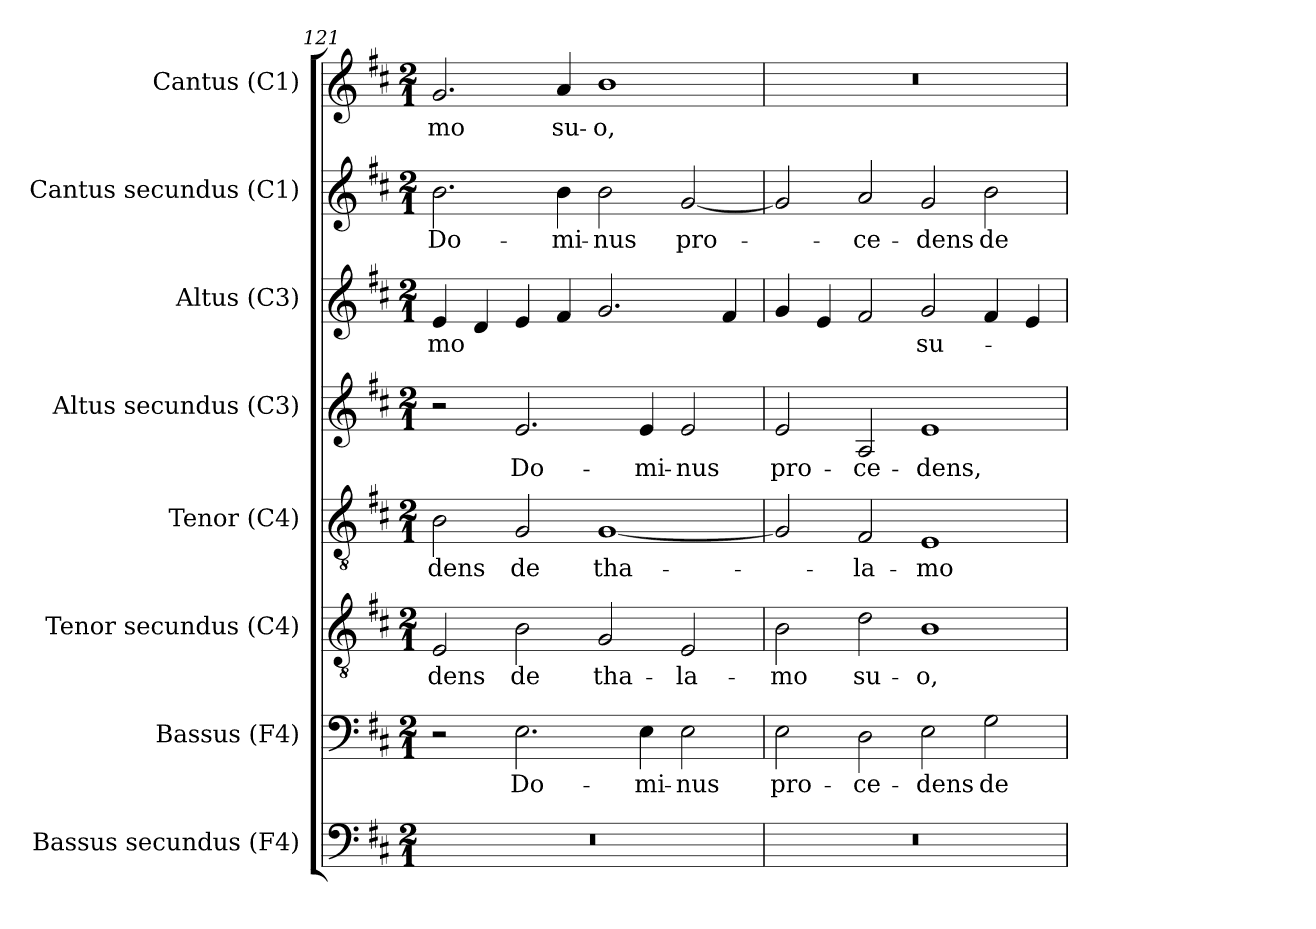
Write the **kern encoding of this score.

**kern	**kern	**text	**kern	**text	**kern	**text	**kern	**text	**kern	**text	**kern	**text	**kern	**text
*part8	*part7	*part7	*part6	*part6	*part5	*part5	*part4	*part4	*part3	*part3	*part2	*part2	*part1	*part1
*staff8	*staff7	*staff7	*staff6	*staff6	*staff5	*staff5	*staff4	*staff4	*staff3	*staff3	*staff2	*staff2	*staff1	*staff1
*I"Bassus secundus (F4)	*I"Bassus (F4)	*	*I"Tenor secundus (C4)	*	*I"Tenor (C4)	*	*I"Altus secundus (C3)	*	*I"Altus (C3)	*	*I"Cantus secundus (C1)	*	*I"Cantus (C1)	*
*I'B2	*I'B.	*	*I'T2	*	*I'T.	*	*I'A2	*	*I'A.	*	*I'C2	*	*I'C.	*
*clefF4	*clefF4	*	*clefGv2	*	*clefGv2	*	*clefG2	*	*clefG2	*	*clefG2	*	*clefG2	*
*	*	*	*	*	*ITrd7c12	*	*	*	*	*	*	*	*	*
*k[f#c#]	*k[f#c#]	*	*k[f#c#]	*	*k[f#c#]	*	*k[f#c#]	*	*k[f#c#]	*	*k[f#c#]	*	*k[f#c#]	*
*D:	*D:	*	*D:	*	*D:	*	*D:	*	*D:	*	*D:	*	*D:	*
*M2/1	*M2/1	*	*M2/1	*	*M2/1	*	*M2/1	*	*M2/1	*	*M2/1	*	*M2/1	*
=121	=121	=121	=121	=121	=121	=121	=121	=121	=121	=121	=121	=121	=121	=121
!LO:N:vis=1	!	!	!	!	!	!	!	!	!	!	!	!	!	!
!	!	!	!	!LO:LY:b:color=#000000	!	!	!	!	!	!	!	!	!	!
!	!	!	!	!	!	!LO:LY:b:color=#000000	!	!	!	!	!	!	!	!
!	!	!	!	!	!	!	!	!	!	!LO:LY:b:color=#000000	!	!	!	!
!	!	!	!	!	!	!	!	!	!	!	!	!LO:LY:b:color=#000000	!	!
!	!	!	!	!	!	!	!	!	!	!	!	!	!	!LO:LY:b:color=#000000
0r	2r	.	2Ei/	-dens	2BBi\	-dens	2r	.	4ei/	-mo	2.bi\	Do-	2.gi/	-mo
.	.	.	.	.	.	.	.	.	4di/	.	.	.	.	.
!	!	!LO:LY:b:color=#000000	!	!	!	!	!	!	!	!	!	!	!	!
!	!	!	!	!LO:LY:b:color=#000000	!	!	!	!	!	!	!	!	!	!
!	!	!	!	!	!	!LO:LY:b:color=#000000	!	!	!	!	!	!	!	!
!	!	!	!	!	!	!	!	!LO:LY:b:color=#000000	!	!	!	!	!	!
.	2.Ei\	Do-	2Bi\	de	2GGi/	de	2.ei/	Do-	4ei/	.	.	.	.	.
!	!	!	!	!	!	!	!	!	!	!	!	!LO:LY:b:color=#000000	!	!
!	!	!	!	!	!	!	!	!	!	!	!	!	!	!LO:LY:b:color=#000000
.	.	.	.	.	.	.	.	.	4f#i/	.	4bi\	-mi-	4ai/	su-
!	!	!	!	!LO:LY:b:color=#000000	!	!	!	!	!	!	!	!	!	!
!	!	!	!	!	!	!LO:LY:b:color=#000000	!	!	!	!	!	!	!	!
!	!	!	!	!	!	!	!	!	!	!	!	!LO:LY:b:color=#000000	!	!
!	!	!	!	!	!	!	!	!	!	!	!	!	!	!LO:LY:b:color=#000000
.	.	.	2Gi/	tha-	[1GGi	tha-	.	.	2.gi/	.	2bi\	-nus	1bi	-o,
!	!	!LO:LY:b:color=#000000	!	!	!	!	!	!	!	!	!	!	!	!
!	!	!	!	!	!	!	!	!LO:LY:b:color=#000000	!	!	!	!	!	!
.	4Ei\	-mi-	.	.	.	.	4ei/	-mi-	.	.	.	.	.	.
!	!	!LO:LY:b:color=#000000	!	!	!	!	!	!	!	!	!	!	!	!
!	!	!	!	!LO:LY:b:color=#000000	!	!	!	!	!	!	!	!	!	!
!	!	!	!	!	!	!	!	!LO:LY:b:color=#000000	!	!	!	!	!	!
!	!	!	!	!	!	!	!	!	!	!	!	!LO:LY:b:color=#000000	!	!
.	2Ei\	-nus	2Ei/	-la-	.	.	2ei/	-nus	.	.	[2gi/	pro-	.	.
.	.	.	.	.	.	.	.	.	4f#i/	.	.	.	.	.
!!LO:PB:g=z
=122	=122	=122	=122	=122	=122	=122	=122	=122	=122	=122	=122	=122	=122	=122
!LO:N:vis=1	!	!	!	!	!	!	!	!	!	!	!	!	!	!
!	!	!LO:LY:b:color=#000000	!	!	!	!	!	!	!	!	!	!	!	!
!	!	!	!	!LO:LY:b:color=#000000	!	!	!	!	!	!	!	!	!	!
!	!	!	!	!	!	!	!	!LO:LY:b:color=#000000	!	!	!	!	!LO:N:vis=1	!
0r	2Ei\	pro-	2Bi\	-mo	2GGi/]	.	2ei/	pro-	4gi/	.	2gi/]	.	0r	.
.	.	.	.	.	.	.	.	.	4ei/	.	.	.	.	.
!	!	!LO:LY:b:color=#000000	!	!	!	!	!	!	!	!	!	!	!	!
!	!	!	!	!LO:LY:b:color=#000000	!	!	!	!	!	!	!	!	!	!
!	!	!	!	!	!	!LO:LY:b:color=#000000	!	!	!	!	!	!	!	!
!	!	!	!	!	!	!	!	!LO:LY:b:color=#000000	!	!	!	!	!	!
!	!	!	!	!	!	!	!	!	!	!	!	!LO:LY:b:color=#000000	!	!
.	2Di\	-ce-	2di\	su-	2FF#i/	-la-	2Ai/	-ce-	2f#i/	.	2ai/	-ce-	.	.
!	!	!LO:LY:b:color=#000000	!	!	!	!	!	!	!	!	!	!	!	!
!	!	!	!	!LO:LY:b:color=#000000	!	!	!	!	!	!	!	!	!	!
!	!	!	!	!	!	!LO:LY:b:color=#000000	!	!	!	!	!	!	!	!
!	!	!	!	!	!	!	!	!LO:LY:b:color=#000000	!	!	!	!	!	!
!	!	!	!	!	!	!	!	!	!	!LO:LY:b:color=#000000	!	!	!	!
!	!	!	!	!	!	!	!	!	!	!	!	!LO:LY:b:color=#000000	!	!
.	2Ei\	-dens	1Bi	-o,	1EEi	-mo	1ei	-dens,	2gi/	su-	2gi/	-dens	.	.
!	!	!LO:LY:b:color=#000000	!	!	!	!	!	!	!	!	!	!	!	!
!	!	!	!	!	!	!	!	!	!	!	!	!LO:LY:b:color=#000000	!	!
.	2Gi\	de	.	.	.	.	.	.	4f#i/	.	2bi\	de	.	.
.	.	.	.	.	.	.	.	.	4ei/	.	.	.	.	.
=	=	=	=	=	=	=	=	=	=	=	=	=	=	=
*-	*-	*-	*-	*-	*-	*-	*-	*-	*-	*-	*-	*-	*-	*-
